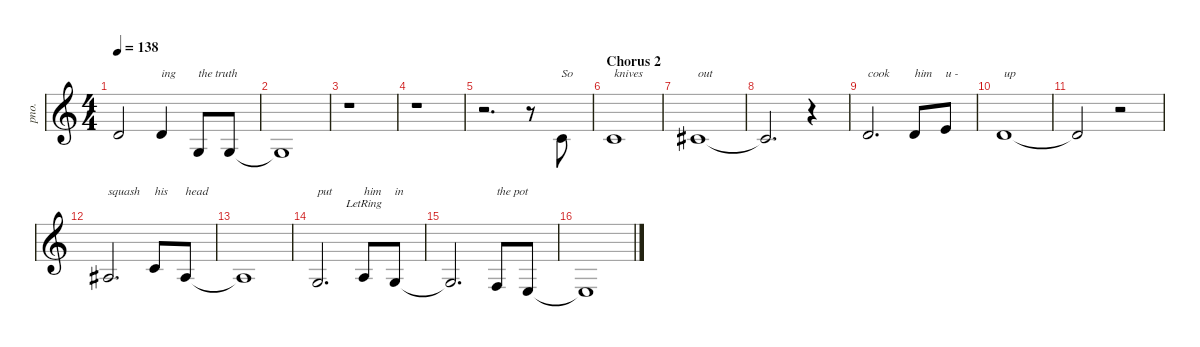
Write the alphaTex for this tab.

\defaultSystemsLayout 4
\hideDynamics
\bracketExtendMode nobrackets
\otherSystemsTrackNameOrientation horizontal
\track ("Vocals" "pno.") {instrument brightacousticpiano}
\staff {score}
\tuning (E4 B3 G3 D3 A2 E2)
\ts (4 4)
\tempo 138
\clef g2
\ks c
3.2{t}.2{dy f beam Up} 3.2.4{txt "ing" beam Up} 0.3.8{txt "the truth" beam Up} 0.3.8{beam Up} |
0.3{t}.1{beam Up} |
r.1{beam Down} |
r.1{beam Down} |
r.2{d beam Down} r.8{beam Down} 1.2.8{txt "So" beam Up} |
\section ("" "Chorus 2")
1.2.1{txt "knives" beam Up} |
2.2{acc #}.1{txt "out" beam Up} |
2.2{t acc #}.2{d beam Up} r.4{beam Up} |
3.2.2{d txt "cook" beam Up} 3.2.8{txt "him" beam Up} 5.2.8{txt "u -" beam Up} |
3.2.1{txt "up" beam Up} |
3.2{t}.2{beam Up} r.2{beam Up} |
3.3{acc #}.2{d txt "squash" beam Up} 1.2.8{txt "his" beam Up} 3.3{acc #}.8{txt "head" beam Up} |
3.3{t acc #}.1{beam Up} |
0.3.2{d txt "put" beam Up} 2.3{lr}.8{txt "him" beam Up} 0.3.8{txt "in" beam Up} |
0.3{t}.2{d beam Up} 3.4.8{txt "the pot" beam Up} 2.4.8{beam Up} |
2.4{t}.1{beam Up}
